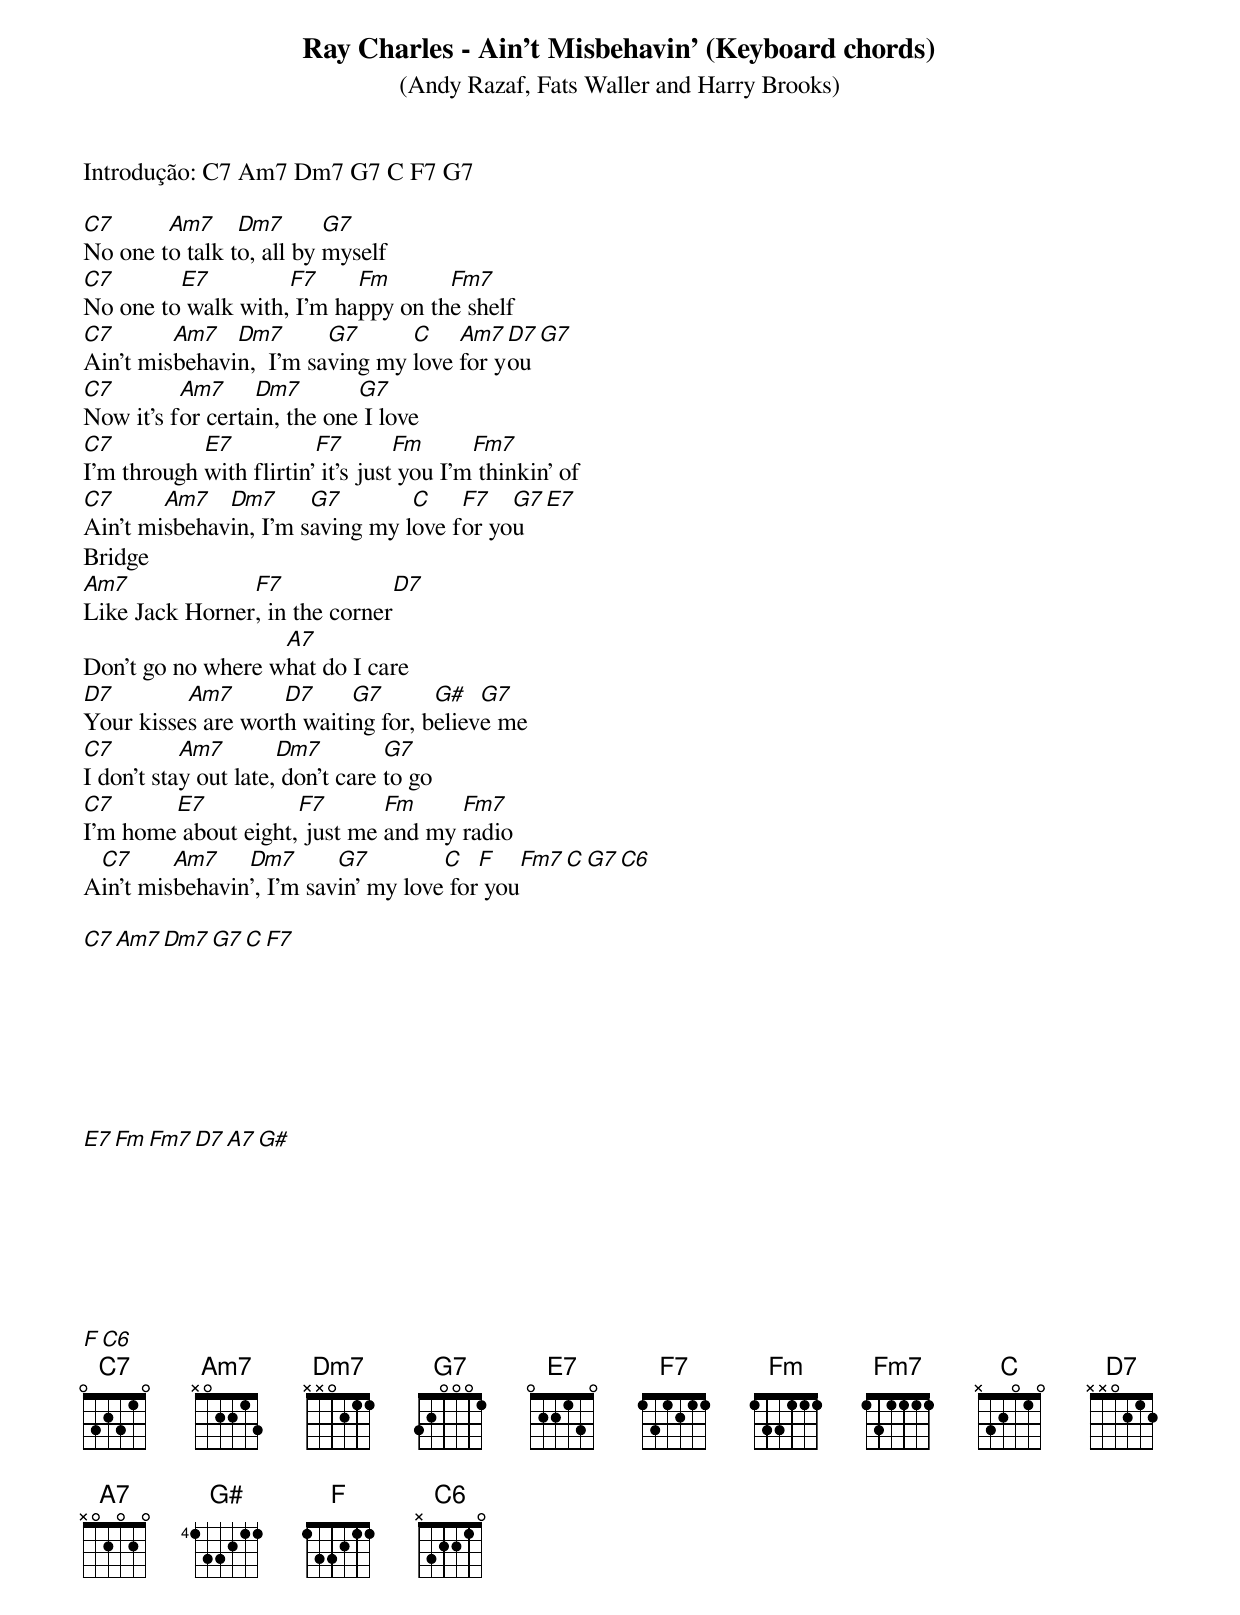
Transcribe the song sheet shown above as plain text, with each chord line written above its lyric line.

Ray Charles - Ain't Misbehavin' (Keyboard chords)
(Andy Razaf, Fats Waller and Harry Brooks)


Introdução: C7 Am7 Dm7 G7 C F7 G7

C7      Am7     Dm7       G7
No one to talk to, all by myself
C7       E7         F7     Fm       Fm7
No one to walk with, I'm happy on the shelf
C7       Am7   Dm7       G7      C    Am7  D7  G7
Ain't misbehavin,  I'm saving my love for you
C7        Am7     Dm7        G7
Now it's for certain, the one I love
C7          E7           F7        Fm      Fm7
I'm through with flirtin' it's just you I'm thinkin' of
C7      Am7   Dm7      G7        C    F7   G7  E7
Ain't misbehavin, I'm saving my love for you
Bridge
Am7             F7             D7
Like Jack Horner, in the corner
                   A7
Don't go no where what do I care
D7        Am7       D7     G7       G#   G7
Your kisses are worth waiting for, believe me
C7         Am7        Dm7         G7
I don't stay out late, don't care to go
C7      E7           F7       Fm     Fm7
I'm home about eight, just me and my radio
 C7      Am7    Dm7       G7         C   F   Fm7 C G7 C6
Ain't misbehavin', I'm savin' my love for you

  C7     Am7    Dm7    G7     C      F7







  E7     Fm     Fm7    D7     A7     G#







  F      C6
